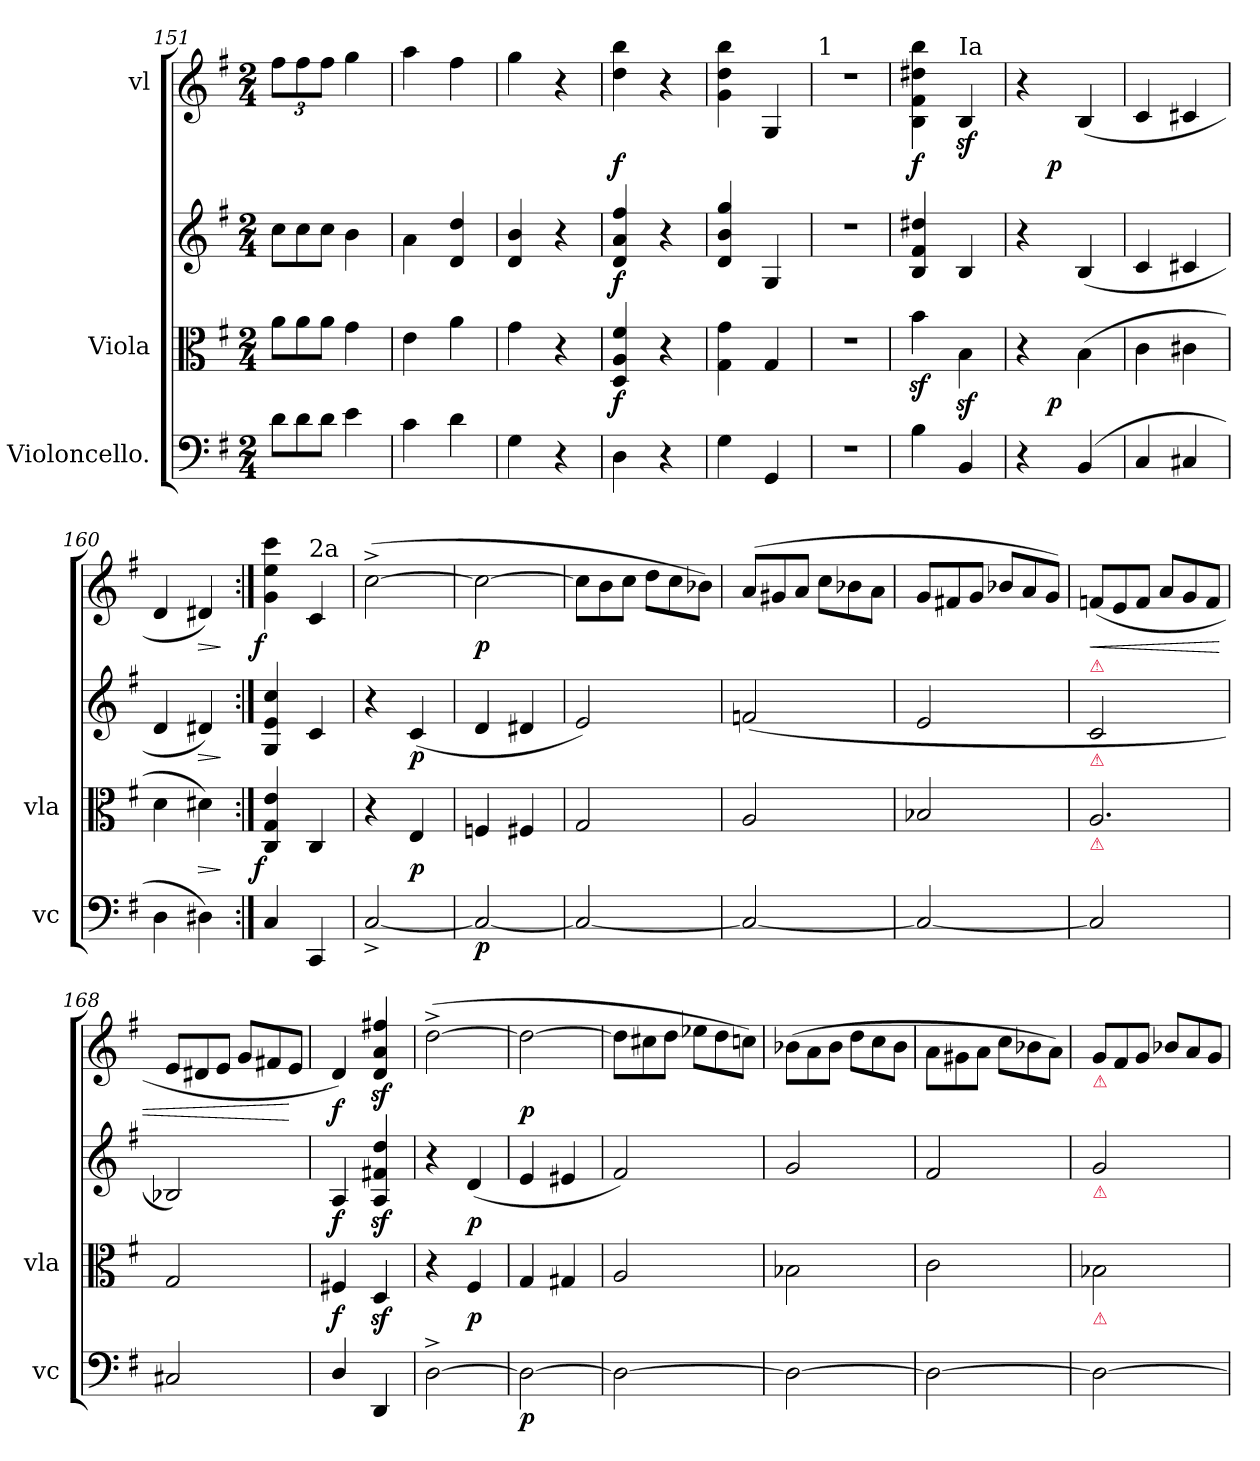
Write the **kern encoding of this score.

**kern	**dynam	**kern	**dynam	**kern	**dynam	**kern	**dynam
*part4	*part4	*part3	*part3	*part2	*part2	*part1	*part1
*staff4	*staff4	*staff3	*staff3	*staff2	*staff2	*staff1	*staff1
*I"Violoncello.	*	*I"Viola	*	*	*	*I"vl	*
*I'vc	*	*I'vla	*	*	*	*	*
*clefF4	*	*clefC3	*	*clefG2	*	*clefG2	*
*k[f#]	*	*k[f#]	*	*k[f#]	*	*k[f#]	*
*M2/4	*	*M2/4	*	*M2/4	*	*M2/4	*
*Xtuplet	*	*Xtuplet	*	*Xtuplet	*	*	*
=151	=151	=151	=151	=151	=151	=151	=151
12d\L	.	12a\L	.	12cc\L	.	12ff#\L	.
12d\	.	12a\	.	12cc\	.	12ff#\	.
12d\J	.	12a\J	.	12cc\J	.	12ff#\J	.
4e\	.	4g\	.	4b\	.	4gg\	.
=152	=152	=152	=152	=152	=152	=152	=152
4c\	.	4e\	.	4a\	.	4aa\	.
4d\	.	4a\	.	4d/ 4dd/	.	4ff#\	.
=153	=153	=153	=153	=153	=153	=153	=153
4G\	.	4g\	.	4d/ 4b/	.	4gg\	.
4r	.	4r	.	4r	.	4r	.
=154	=154	=154	=154	=154	=154	=154	=154
4D\	.	4D/ 4A/ 4f#/	f	4d/ 4a/ 4ff#/	f	4dd\ 4bb\	f
4r	.	4r	.	4r	.	4r	.
=155	=155	=155	=155	=155	=155	=155	=155
4G\	.	4G\ 4g\	.	4d/ 4b/ 4gg/	.	4g\ 4dd\ 4bb\	.
4GG/	.	4G/	.	4G/	.	4G/	.
=156	=156	=156	=156	=156	=156	=156	=156
!	!	!	!	!	!	!LO:TX:a:t=1	!
2r	.	2r	.	2r	.	2r	.
=157	=157	=157	=157	=157	=157	=157	=157
4B\	.	4bz\	.	4B/ 4f#/ 4dd#X/	.	4B\ 4f#\ 4dd#X\ 4bb\	f
!	!	!	!	!	!	!LO:TX:a:t=Ia	!
4BB/	.	4Bz\	.	4B/	.	4Bz/	.
=158	=158	=158	=158	=158	=158	=158	=158
*	*	*^	*	*	*	*^	*
4r	.	4r	8ryy	.	4r	.	4r	8ryy	.
.	.	.	4.ryy	p	.	.	.	4.ryy	p
(4BB/	.	(4B\	.	.	(>4B/	.	(>4B/	.	.
*	*	*v	*v	*	*	*	*v	*v	*
=159	=159	=159	=159	=159	=159	=159	=159
4C/	.	4c\	.	4c/	.	4c/	.
4C#X/	.	4c#X\	.	4c#X/	.	4c#X/	.
=160	=160	=160	=160	=160	=160	=160	=160
4D\	.	4d\	.	4d/	.	4d/	.
!	!	!	!LO:HP:b	!	!LO:HP:b	!	!LO:HP:b
4D#X\)	.	4d#X\)	>	4d#X/)	>	4d#X/)	>
.	.	.	]	.	]	.	]
=161:|!	=161:|!	=161:|!	=161:|!	=161:|!	=161:|!	=161:|!	=161:|!
!	!	!	!LO:DY:rj	!	!	!	!LO:DY:rj
4C/	.	4C/ 4G/ 4e/	f	4G/ 4e/ 4cc/	.	4g\ 4ee\ 4ccc\	f
!	!	!	!	!	!	!LO:TX:a:t=2a	!
4CC/	.	4C/	.	4c/	.	4c/	.
=162	=162	=162	=162	=162	=162	=162	=162
[2C^/	.	4r	.	4r	.	([2cc^<\	.
.	.	4E/	p	(>4c/	p	.	.
=163	=163	=163	=163	=163	=163	=163	=163
2C/_	p	4Fn/	.	4d/	.	2cc\_	p
.	.	4F#X/	.	4d#X/	.	.	.
=164	=164	=164	=164	=164	=164	=164	=164
*	*	*	*	*	*	*Xtuplet	*
2C/_	.	2G/	.	2e/)	.	12cc\L]	.
.	.	.	.	.	.	12b\	.
.	.	.	.	.	.	12cc\J	.
.	.	.	.	.	.	12dd\L	.
.	.	.	.	.	.	12cc\	.
.	.	.	.	.	.	12b-X\J)	.
=165	=165	=165	=165	=165	=165	=165	=165
2C/_	.	2A/	.	(>2fn/	.	(12a/L	.
.	.	.	.	.	.	12g#X/	.
.	.	.	.	.	.	12a/J	.
.	.	.	.	.	.	12cc\L	.
.	.	.	.	.	.	12b-X\	.
.	.	.	.	.	.	12a\J	.
=166	=166	=166	=166	=166	=166	=166	=166
2C/_	.	2B-X/	.	2e/	.	12g/L	.
.	.	.	.	.	.	12f#X/	.
.	.	.	.	.	.	12g/J	.
.	.	.	.	.	.	12b-X/L	.
.	.	.	.	.	.	12a/	.
.	.	.	.	.	.	12g/J)	.
=167	=167	=167	=167	=167	=167	=167	=167
!	!	!	!	!	!	!LO:TX:b:color=crimson:t=⚠	!
!	!	!	!	!LO:TX:b:color=crimson:t=⚠	!	!	!
!	!	!LO:TX:b:color=crimson:t=⚠	!	!	!	!	!
!	!	!LO:N:vis=2.	!	!	!	!	!LO:HP:b
2C/]	.	2A/	.	2c/	.	(12fn/L	<
.	.	.	.	.	.	12e/	.
.	.	.	.	.	.	12f/J	.
.	.	.	.	.	.	12a/L	.
.	.	.	.	.	.	12g/	.
.	.	.	.	.	.	12f/J	.
=168	=168	=168	=168	=168	=168	=168	=168
2C#X/	.	2G/	.	2B-X/)	.	12e/L	.
.	.	.	.	.	.	12d#X/	.
.	.	.	.	.	.	12e/J	.
.	.	.	.	.	.	12g/L	.
.	.	.	.	.	.	12f#X/	.
.	.	.	.	.	.	12e/J	[
=169	=169	=169	=169	=169	=169	=169	=169
4D/	.	4F#X/	f	4A/	f	4d/)	f
4DD/	.	4Dz/	.	4Az/ 4f#Xz/ 4ddz/	.	4dz/ 4az/ 4ff#Xz/	.
=170	=170	=170	=170	=170	=170	=170	=170
[2D^<\	.	4r	.	4r	.	([2dd^<\	.
.	.	4F#/	p	(>4d/	p	.	.
=171	=171	=171	=171	=171	=171	=171	=171
2D\_	p	4G/	.	4e/	.	2dd\_	p
.	.	4G#X/	.	4e#X/	.	.	.
=172	=172	=172	=172	=172	=172	=172	=172
2D\_	.	2A/	.	2f#/)	.	12dd\L]	.
.	.	.	.	.	.	12cc#X\	.
.	.	.	.	.	.	12dd\J	.
.	.	.	.	.	.	12ee-X\L	.
.	.	.	.	.	.	12dd\	.
.	.	.	.	.	.	12ccn\J)	.
=173	=173	=173	=173	=173	=173	=173	=173
2D\_	.	2B-X\	.	2g/	.	(12b-X\L	.
.	.	.	.	.	.	12a\	.
.	.	.	.	.	.	12b-\J	.
.	.	.	.	.	.	12dd\L	.
.	.	.	.	.	.	12cc\	.
.	.	.	.	.	.	12b-\J	.
=174	=174	=174	=174	=174	=174	=174	=174
2D\_	.	2c\	.	2f#/	.	12a\L	.
.	.	.	.	.	.	12g#X\	.
.	.	.	.	.	.	12a\J	.
.	.	.	.	.	.	12cc\L	.
.	.	.	.	.	.	12b-X\	.
.	.	.	.	.	.	12a\J)	.
=175	=175	=175	=175	=175	=175	=175	=175
!	!	!	!	!	!	!LO:TX:b:color=crimson:t=⚠	!
!	!	!	!	!LO:TX:b:color=crimson:t=⚠	!	!	!
!	!	!LO:TX:b:color=crimson:t=⚠	!	!	!	!	!
2D\_	.	2B-X\	.	2g/	.	12g/L	.
.	.	.	.	.	.	12f#/	.
.	.	.	.	.	.	12g/J	.
.	.	.	.	.	.	12b-X/L	.
.	.	.	.	.	.	12a/	.
.	.	.	.	.	.	12g/J	.
=	=	=	=	=	=	=	=
*-	*-	*-	*-	*-	*-	*-	*-
